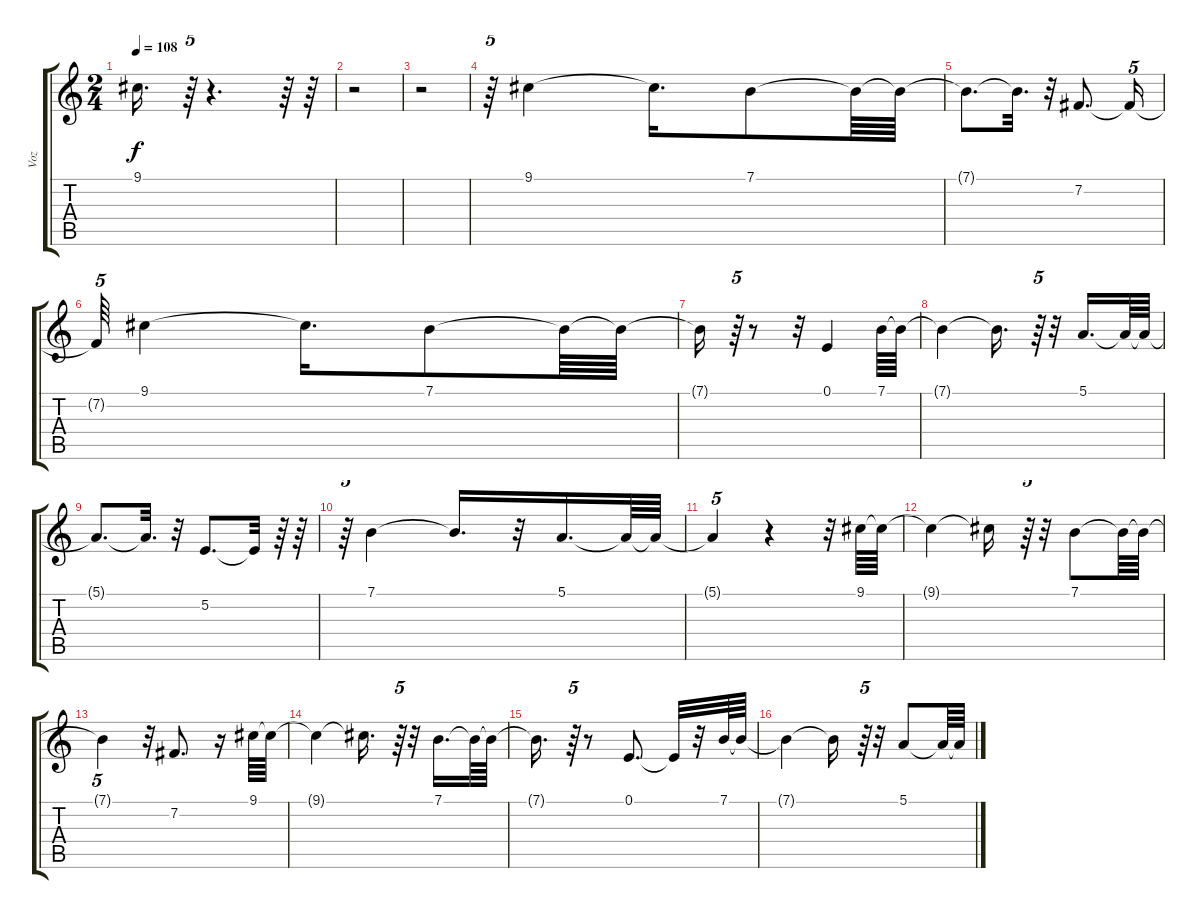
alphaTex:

\track ("Voz" "Voz") {instrument acousticgrandpiano}
\staff {score tabs}
\tuning (E4 B3 G3 D3 A2 E2) {hide}
\ts (2 4)
\tempo 108
\clef g2
\ks c
9.1{t}.16{d dy f} r.64{tu (5 4)} r.4{d} r.64 r.64 |
r.2 |
r.2 |
r.64{tu (5 4)} 9.1.4 9.1{t}.16{d} 7.1.8 7.1{t}.64 7.1{t}.64 |
7.1{t}.8{d} 7.1{t}.32{d} r.32 7.2.8{d} 7.2{t}.16{tu (5 4)} |
7.2{t}.64{tu (5 4)} 9.1.4 9.1{t}.16{d} 7.1.8 7.1{t}.64 7.1{t}.64 |
7.1{t}.16 r.64{tu (5 4)} r.8 r.32 0.1.4 7.1.64 7.1{t}.64 |
7.1{t}.4 7.1{t}.16{d} r.64{tu (5 4)} r.32 5.1.16{d} 5.1{t}.64 5.1{t}.64 |
5.1{t}.8{d} 5.1{t}.32{d} r.32 5.2.8{d} 5.2{t}.32 r.64 r.64 |
r.64{tu (5 4)} 7.1.4 7.1{t}.16{d} r.32 5.1.16{d} 5.1{t}.64 5.1{t}.64 |
5.1{t}.4{tu (5 4)} r.4 r.32 9.1.64 9.1{t}.64 |
9.1{t}.4 9.1{t}.16 r.64{tu (5 4)} r.32 7.1.8 7.1{t}.64 7.1{t}.64 |
7.1{t}.4{tu (5 4)} r.32 7.2.8{d} r.16 9.1.64 9.1{t}.64 |
9.1{t}.4 9.1{t}.16{d} r.64{tu (5 4)} r.32 7.1.16{d} 7.1{t}.64 7.1{t}.64 |
7.1{t}.16{d} r.64{tu (5 4)} r.8 0.1.8{d} 0.1{t}.32 r.32 7.1.64 7.1{t}.64 |
7.1{t}.4 7.1{t}.16 r.64{tu (5 4)} r.32 5.1.8 5.1{t}.64 5.1{t}.64
